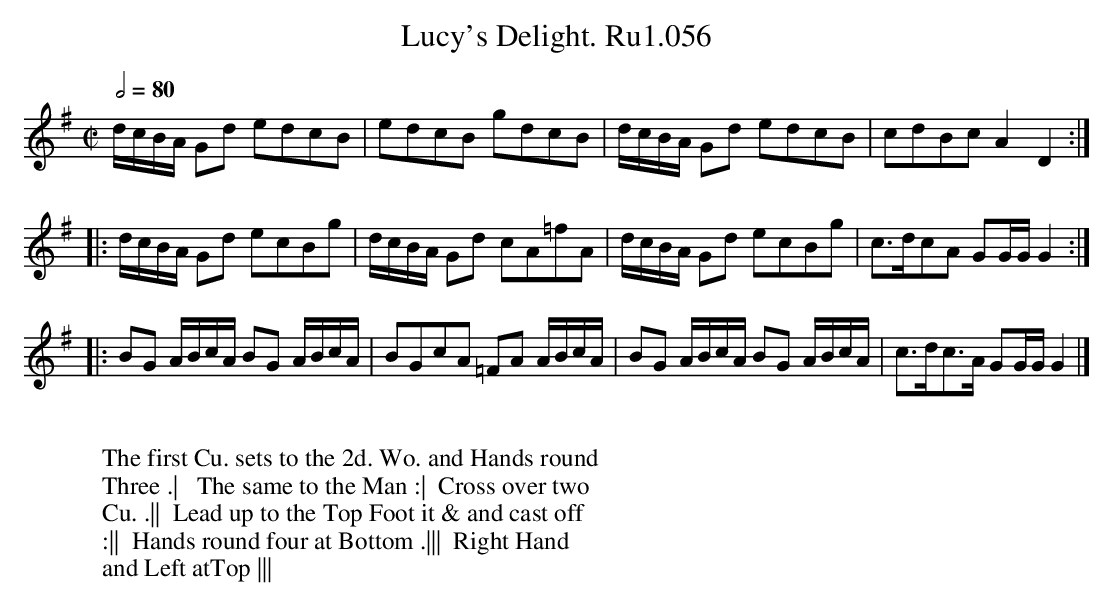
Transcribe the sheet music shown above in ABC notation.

X:1
T:Lucy's Delight. Ru1.056
L:1/8
M:C|
Q:1/2=80
K:G
d/c/B/A/ Gd edcB|edcB gdcB|d/c/B/A/ Gd edcB|cdBc A2D2 :|
|: d/c/B/A/ Gd ecBg|d/c/B/A/ Gd cA=fA|d/c/B/A/ Gd ecBg|c>dcA GG/G/ G2 :|
|:BG A/B/c/A/ BG A/B/c/A/|BGcA =FA A/B/c/A/| BG A/B/c/A/ BG A/B/c/A/|c>dc>A GG/G/ G2 |]
W:
W: The first Cu. sets to the 2d. Wo. and Hands round
W: Three .|   The same to the Man :|  Cross over two
W: Cu. .||  Lead up to the Top Foot it & and cast off
W: :||  Hands round four at Bottom .|||  Right Hand
W: and Left atTop |||
